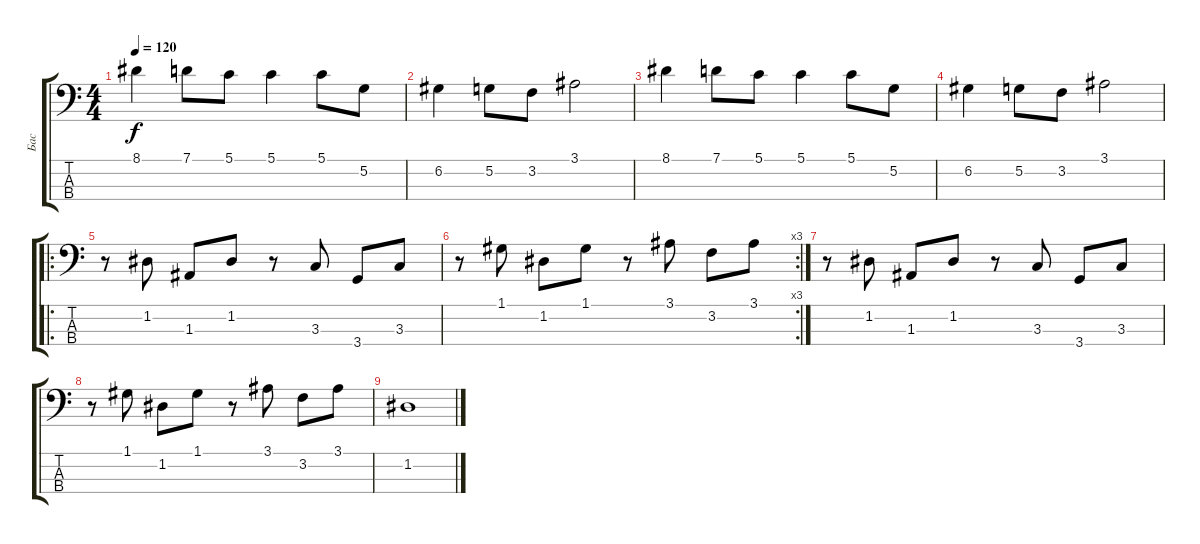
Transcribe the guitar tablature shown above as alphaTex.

\track ("Бас" "Бас") {instrument slapbass2}
\staff {score tabs}
\tuning (G2 D2 A1 E1) {hide}
\ts (4 4)
\tempo 120
\clef f4
\ks c
8.1.4{dy f} 7.1.8 5.1.8 5.1.4 5.1.8 5.2.8 |
6.2.4 5.2.8 3.2.8 3.1.2 |
8.1.4 7.1.8 5.1.8 5.1.4 5.1.8 5.2.8 |
6.2.4 5.2.8 3.2.8 3.1.2 |
\ro
r.8 1.2.8 1.3.8 1.2.8 r.8 3.3.8 3.4.8 3.3.8 |
\rc 3
r.8 1.1.8 1.2.8 1.1.8 r.8 3.1.8 3.2.8 3.1.8 |
r.8 1.2.8 1.3.8 1.2.8 r.8 3.3.8 3.4.8 3.3.8 |
r.8 1.1.8 1.2.8 1.1.8 r.8 3.1.8 3.2.8 3.1.8 |
1.2.1
